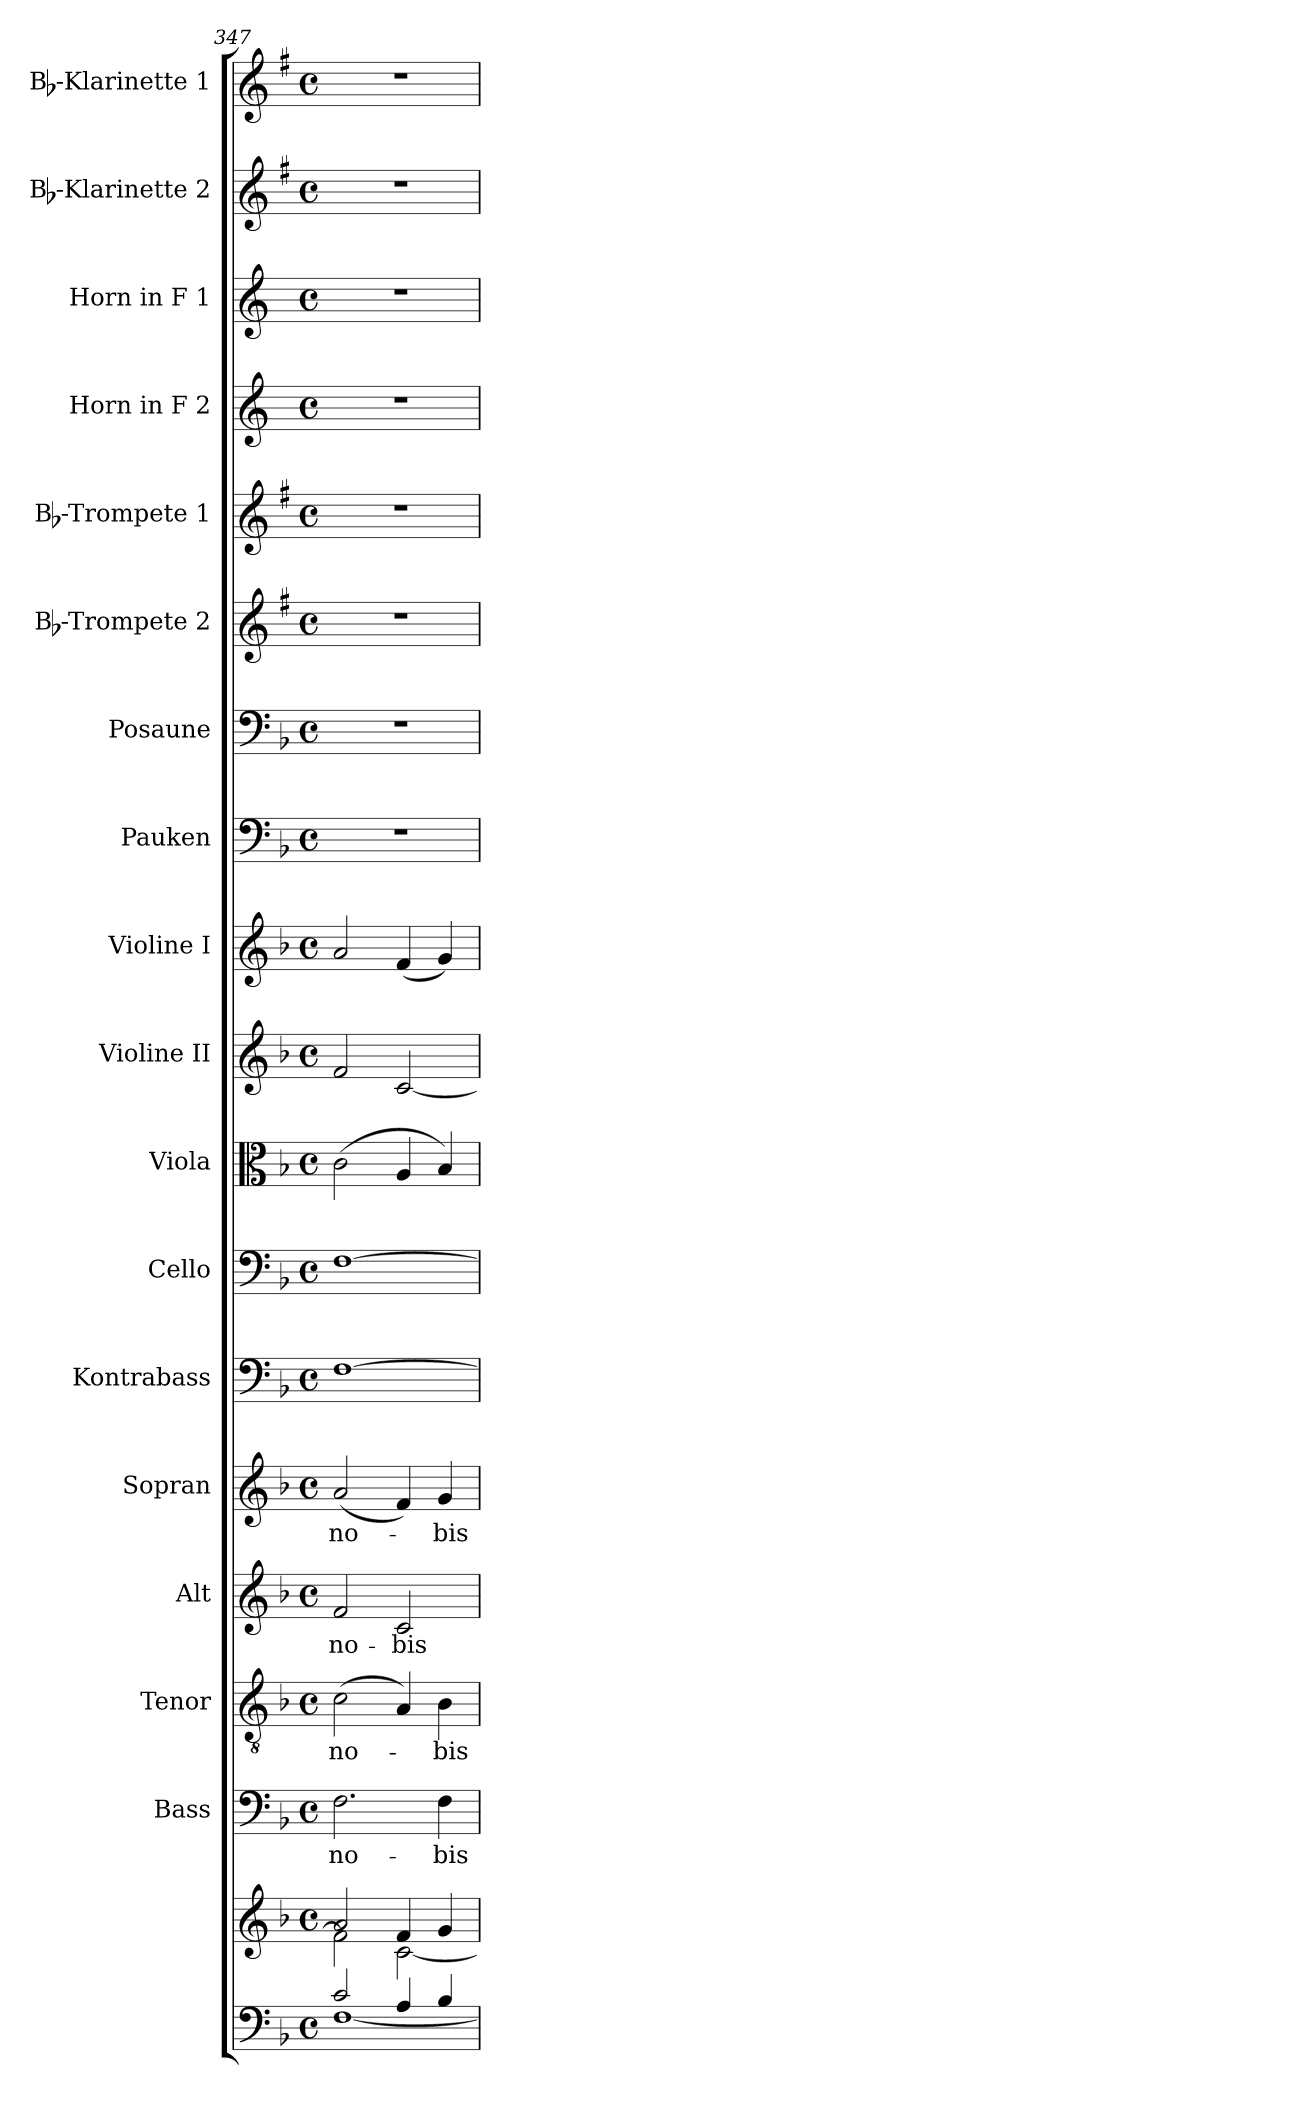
**kern	**kern	**kern	**text	**kern	**text	**kern	**text	**kern	**text	**kern	**kern	**kern	**kern	**kern	**kern	**kern	**kern	**kern	**kern	**kern	**kern	**kern
*part18	*part18	*part17	*part17	*part16	*part16	*part15	*part15	*part14	*part14	*part13	*part12	*part11	*part10	*part9	*part8	*part7	*part6	*part5	*part4	*part3	*part2	*part1
*staff19	*staff18	*staff17	*staff17	*staff16	*staff16	*staff15	*staff15	*staff14	*staff14	*staff13	*staff12	*staff11	*staff10	*staff9	*staff8	*staff7	*staff6	*staff5	*staff4	*staff3	*staff2	*staff1
*	*	*I"Bass	*	*I"Tenor	*	*I"Alt	*	*I"Sopran	*	*I"Kontrabass	*I"Cello	*I"Viola	*I"Violine II	*I"Violine I	*I"Pauken	*I"Posaune	*I"Bb-Trompete 2	*I"Bb-Trompete 1	*I"Horn in F 2	*I"Horn in F 1	*I"Bb-Klarinette 2	*I"Bb-Klarinette 1
*	*	*I'B.	*	*I'T.	*	*I'A.	*	*I'S.	*	*I'Kb.	*	*I'Vla.	*I'Vl. II	*I'Vl. I	*I'Pk.	*I'Pos.	*I'Bb Trp. 2	*I'Bb Trp. 1	*	*	*I'Bb Kl. 2	*I'Bb Kl. 1
*clefF4	*clefG2	*clefF4	*	*clefGv2	*	*clefG2	*	*clefG2	*	*clefF4	*clefF4	*clefC3	*clefG2	*clefG2	*clefF4	*clefF4	*clefG2	*clefG2	*clefG2	*clefG2	*clefG2	*clefG2
*	*	*	*	*	*	*	*	*	*	*ITrd7c12	*	*	*	*	*	*	*ITrd1c2	*ITrd1c2	*ITrd4c7	*ITrd4c7	*ITrd1c2	*ITrd1c2
*k[b-]	*k[b-]	*k[b-]	*	*k[b-]	*	*k[b-]	*	*k[b-]	*	*k[b-]	*k[b-]	*k[b-]	*k[b-]	*k[b-]	*k[b-]	*k[b-]	*k[b-]	*k[b-]	*k[b-]	*k[b-]	*k[b-]	*k[b-]
*F:	*F:	*F:	*	*F:	*	*F:	*	*F:	*	*F:	*F:	*F:	*F:	*F:	*F:	*F:	*F:	*F:	*F:	*F:	*F:	*F:
*M4/4	*M4/4	*M4/4	*	*M4/4	*	*M4/4	*	*M4/4	*	*M4/4	*M4/4	*M4/4	*M4/4	*M4/4	*M4/4	*M4/4	*M4/4	*M4/4	*M4/4	*M4/4	*M4/4	*M4/4
*met(c)	*met(c)	*met(c)	*	*met(c)	*	*met(c)	*	*met(c)	*	*met(c)	*met(c)	*met(c)	*met(c)	*met(c)	*met(c)	*met(c)	*met(c)	*met(c)	*met(c)	*met(c)	*met(c)	*met(c)
=347	=347	=347	=347	=347	=347	=347	=347	=347	=347	=347	=347	=347	=347	=347	=347	=347	=347	=347	=347	=347	=347	=347
*^	*^	*	*	*	*	*	*	*	*	*	*	*	*	*	*	*	*	*	*	*	*	*
!	!	!	!	!	!LO:LY:b	!	!LO:LY:b	!	!LO:LY:b	!	!LO:LY:b	!	!	!	!	!	!	!	!	!	!	!	!	!
2c/	[<1F	2a/	2f\]	2.F\	no-	(>2c\	no-	2f/	no-	(<2a/	no-	[1FF	[1F	(>2c\	2f/	2a/	1r	1r	1r	1r	1r	1r	1r	1r
!	!	!	!	!	!	!	!	!	!LO:LY:b	!	!	!	!	!	!	!	!	!	!	!	!	!	!	!
4A/	.	4f/	[<2c\	.	.	4A/)	.	2c/	-bis	4f/)	.	.	.	4A/	[2c/	(<4f/	.	.	.	.	.	.	.	.
!	!	!	!	!	!LO:LY:b	!	!LO:LY:b	!	!	!	!LO:LY:b	!	!	!	!	!	!	!	!	!	!	!	!	!
4B-/	.	4g/	.	4F\	-bis	4B-\	-bis	.	.	4g/	-bis	.	.	4B-/)	.	4g/)	.	.	.	.	.	.	.	.
*v	*v	*	*	*	*	*	*	*	*	*	*	*	*	*	*	*	*	*	*	*	*	*	*	*
*	*v	*v	*	*	*	*	*	*	*	*	*	*	*	*	*	*	*	*	*	*	*	*	*
=	=	=	=	=	=	=	=	=	=	=	=	=	=	=	=	=	=	=	=	=	=	=
*-	*-	*-	*-	*-	*-	*-	*-	*-	*-	*-	*-	*-	*-	*-	*-	*-	*-	*-	*-	*-	*-	*-
